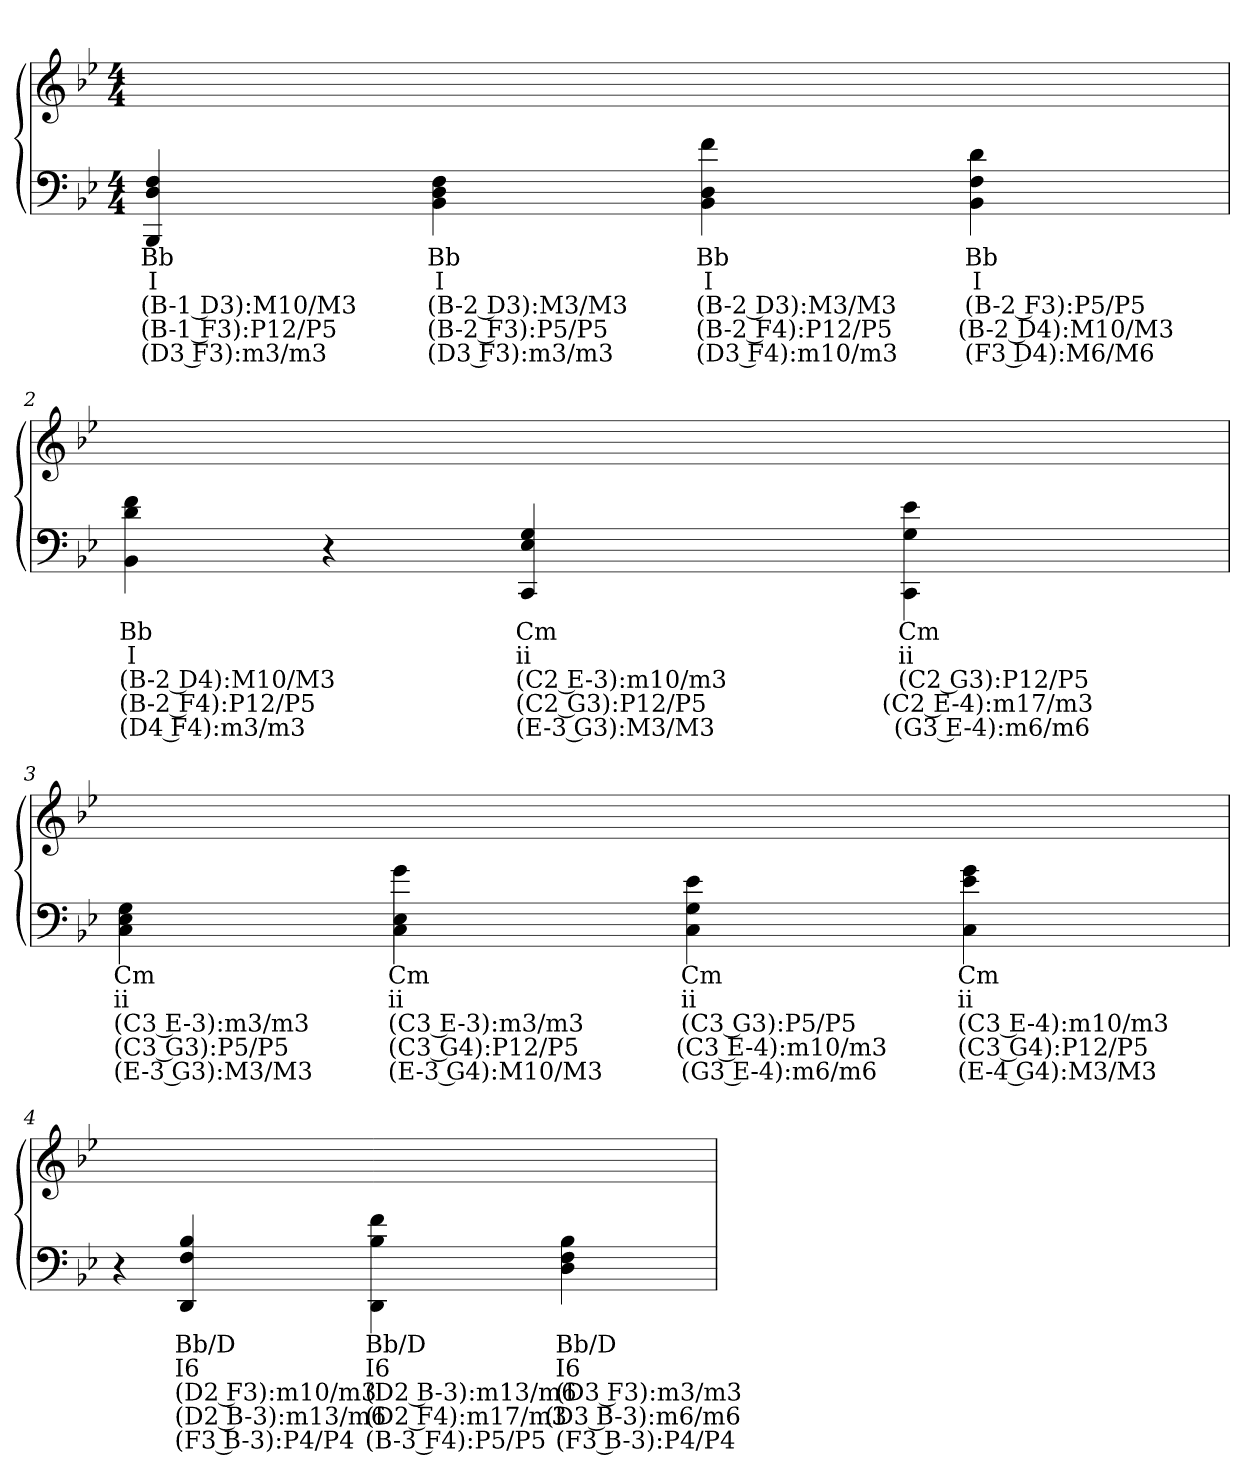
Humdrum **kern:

**kern	**text	**text	**text	**text	**text	**kern
*part2	*part2	*part2	*part2	*part2	*part2	*part1
*staff2	*staff2	*staff2	*staff2	*staff2	*staff2	*staff1
*clefF4	*	*	*	*	*	*clefG2
*k[b-e-]	*	*	*	*	*	*k[b-e-]
*B-:	*	*	*	*	*	*B-:
*M4/4	*	*	*	*	*	*M4/4
*MM60	*	*	*	*	*	*MM60
=1	=1	=1	=1	=1	=1	=1
4BBB- 4D 4F	Bb	I	(B-1 D3):M10/M3	(B-1 F3):P12/P5	(D3 F3):m3/m3	1ryy
4BB- 4D 4F	Bb	I	(B-2 D3):M3/M3	(B-2 F3):P5/P5	(D3 F3):m3/m3	.
4BB- 4D 4f	Bb	I	(B-2 D3):M3/M3	(B-2 F4):P12/P5	(D3 F4):m10/m3	.
4BB- 4F 4d	Bb	I	(B-2 F3):P5/P5	(B-2 D4):M10/M3	(F3 D4):M6/M6	.
=2	=2	=2	=2	=2	=2	=2
4BB- 4d 4f	Bb	I	(B-2 D4):M10/M3	(B-2 F4):P12/P5	(D4 F4):m3/m3	1ryy
4r	.	.	.	.	.	.
4CC 4E- 4G	Cm	ii	(C2 E-3):m10/m3	(C2 G3):P12/P5	(E-3 G3):M3/M3	.
4CC 4G 4e-	Cm	ii	(C2 G3):P12/P5	(C2 E-4):m17/m3	(G3 E-4):m6/m6	.
=3	=3	=3	=3	=3	=3	=3
4C 4E- 4G	Cm	ii	(C3 E-3):m3/m3	(C3 G3):P5/P5	(E-3 G3):M3/M3	1ryy
4C 4E- 4g	Cm	ii	(C3 E-3):m3/m3	(C3 G4):P12/P5	(E-3 G4):M10/M3	.
4C 4G 4e-	Cm	ii	(C3 G3):P5/P5	(C3 E-4):m10/m3	(G3 E-4):m6/m6	.
4C 4e- 4g	Cm	ii	(C3 E-4):m10/m3	(C3 G4):P12/P5	(E-4 G4):M3/M3	.
=4	=4	=4	=4	=4	=4	=4
4r	.	.	.	.	.	1ryy
4DD 4F 4B-	Bb/D	I6	(D2 F3):m10/m3	(D2 B-3):m13/m6	(F3 B-3):P4/P4	.
4DD 4B- 4f	Bb/D	I6	(D2 B-3):m13/m6	(D2 F4):m17/m3	(B-3 F4):P5/P5	.
4D 4F 4B-	Bb/D	I6	(D3 F3):m3/m3	(D3 B-3):m6/m6	(F3 B-3):P4/P4	.
=	=	=	=	=	=	=
*-	*-	*-	*-	*-	*-	*-
